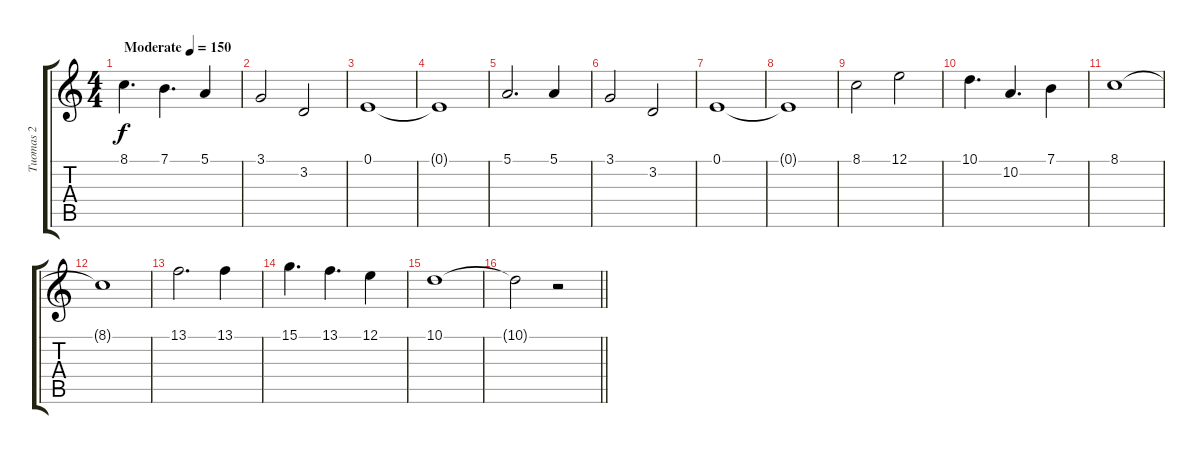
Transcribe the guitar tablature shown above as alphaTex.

\track ("Tuomas 2" "Tuomas 2") {instrument pad1newage}
\staff {score tabs}
\tuning (E4 B3 G3 D3 A2 E2) {hide}
\ts (4 4)
\tempo (150 "Moderate")
\clef g2
\ks c
8.1.4{d dy f instrument pad1newage} 7.1.4{d} 5.1.4 |
3.1.2 3.2.2 |
0.1.1 |
0.1{t}.1 |
5.1.2{d} 5.1.4 |
3.1.2 3.2.2 |
0.1.1 |
0.1{t}.1 |
8.1.2 12.1.2 |
10.1.4{d} 10.2.4{d} 7.1.4 |
8.1.1 |
8.1{t}.1 |
13.1.2{d} 13.1.4 |
15.1.4{d} 13.1.4{d} 12.1.4 |
10.1.1 |
\barLineRight lightlight
10.1{t}.2 r.2
